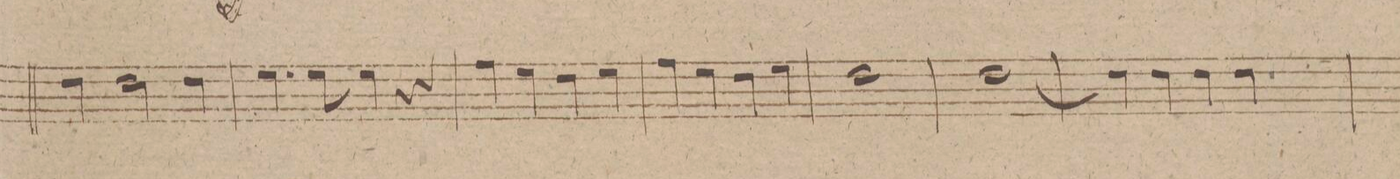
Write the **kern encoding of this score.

**kern	**dynam
*I"Oboe 2do in	*
*clefG2	*
*k[f#c#g#d#]	*
*met(c)	*
*M4/4	*
4dd#\	.
2dd#\	.
4dd#\	.
=165	=165
4.ee\	.
8ee\	.
4ee\	.
4r	.
=166	=166
4ff#\	.
4ee\	.
4dd#\	.
4ee\	.
=167	=167
4ff#\	.
4ee\	.
4dd#\	.
4ee\	.
=168	=168
1dd#\	.
=169	=169
[<1dd#\	.
=170	=170
4dd#\]	.
4dd#\	.
4dd#\	.
4dd#\	.
=171	=171
*-	*-
